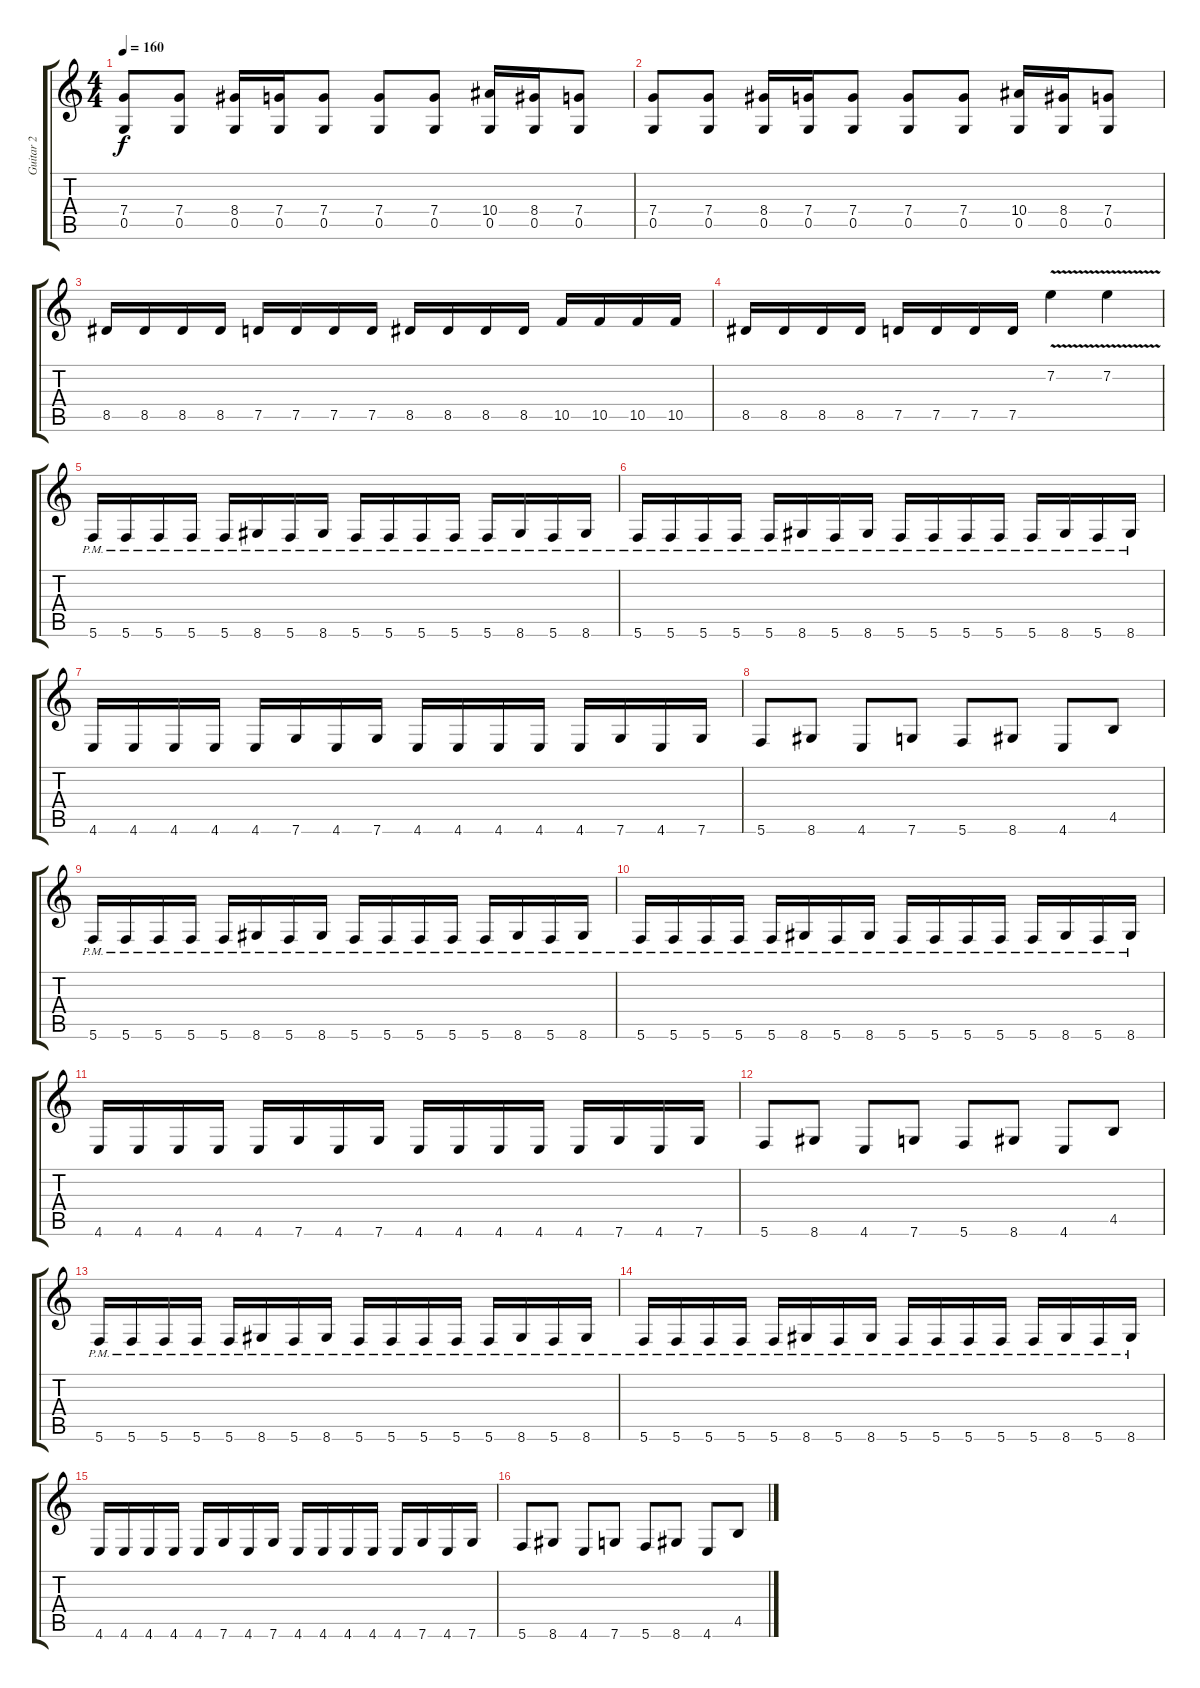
\track ("Guitar 2" "Guitar 2") {instrument overdrivenguitar}
\staff {score tabs}
\tuning (D4 A3 F3 C3 G2 C2) {hide}
\ts (4 4)
\tempo 160
\clef g2
\ks c
(7.4 0.5).8{dy f} (7.4 0.5).8 (8.4 0.5).16 (7.4 0.5).16 (7.4 0.5).8 (7.4 0.5).8 (7.4 0.5).8 (10.4 0.5).16 (8.4 0.5).16 (7.4 0.5).8 |
(7.4 0.5).8 (7.4 0.5).8 (8.4 0.5).16 (7.4 0.5).16 (7.4 0.5).8 (7.4 0.5).8 (7.4 0.5).8 (10.4 0.5).16 (8.4 0.5).16 (7.4 0.5).8 |
8.5.16 8.5.16 8.5.16 8.5.16 7.5.16 7.5.16 7.5.16 7.5.16 8.5.16 8.5.16 8.5.16 8.5.16 10.5.16 10.5.16 10.5.16 10.5.16 |
8.5.16 8.5.16 8.5.16 8.5.16 7.5.16 7.5.16 7.5.16 7.5.16 7.2{v}.4 7.2{v}.4 |
5.6{pm}.16 5.6{pm}.16 5.6{pm}.16 5.6{pm}.16 5.6{pm}.16 8.6{pm}.16 5.6{pm}.16 8.6{pm}.16 5.6{pm}.16 5.6{pm}.16 5.6{pm}.16 5.6{pm}.16 5.6{pm}.16 8.6{pm}.16 5.6{pm}.16 8.6{pm}.16 |
5.6{pm}.16 5.6{pm}.16 5.6{pm}.16 5.6{pm}.16 5.6{pm}.16 8.6{pm}.16 5.6{pm}.16 8.6{pm}.16 5.6{pm}.16 5.6{pm}.16 5.6{pm}.16 5.6{pm}.16 5.6{pm}.16 8.6{pm}.16 5.6{pm}.16 8.6{pm}.16 |
4.6.16 4.6.16 4.6.16 4.6.16 4.6.16 7.6.16 4.6.16 7.6.16 4.6.16 4.6.16 4.6.16 4.6.16 4.6.16 7.6.16 4.6.16 7.6.16 |
5.6.8 8.6.8 4.6.8 7.6.8 5.6.8 8.6.8 4.6.8 4.5.8 |
5.6{pm}.16 5.6{pm}.16 5.6{pm}.16 5.6{pm}.16 5.6{pm}.16 8.6{pm}.16 5.6{pm}.16 8.6{pm}.16 5.6{pm}.16 5.6{pm}.16 5.6{pm}.16 5.6{pm}.16 5.6{pm}.16 8.6{pm}.16 5.6{pm}.16 8.6{pm}.16 |
5.6{pm}.16 5.6{pm}.16 5.6{pm}.16 5.6{pm}.16 5.6{pm}.16 8.6{pm}.16 5.6{pm}.16 8.6{pm}.16 5.6{pm}.16 5.6{pm}.16 5.6{pm}.16 5.6{pm}.16 5.6{pm}.16 8.6{pm}.16 5.6{pm}.16 8.6{pm}.16 |
4.6.16 4.6.16 4.6.16 4.6.16 4.6.16 7.6.16 4.6.16 7.6.16 4.6.16 4.6.16 4.6.16 4.6.16 4.6.16 7.6.16 4.6.16 7.6.16 |
5.6.8 8.6.8 4.6.8 7.6.8 5.6.8 8.6.8 4.6.8 4.5.8 |
5.6{pm}.16 5.6{pm}.16 5.6{pm}.16 5.6{pm}.16 5.6{pm}.16 8.6{pm}.16 5.6{pm}.16 8.6{pm}.16 5.6{pm}.16 5.6{pm}.16 5.6{pm}.16 5.6{pm}.16 5.6{pm}.16 8.6{pm}.16 5.6{pm}.16 8.6{pm}.16 |
5.6{pm}.16 5.6{pm}.16 5.6{pm}.16 5.6{pm}.16 5.6{pm}.16 8.6{pm}.16 5.6{pm}.16 8.6{pm}.16 5.6{pm}.16 5.6{pm}.16 5.6{pm}.16 5.6{pm}.16 5.6{pm}.16 8.6{pm}.16 5.6{pm}.16 8.6{pm}.16 |
4.6.16 4.6.16 4.6.16 4.6.16 4.6.16 7.6.16 4.6.16 7.6.16 4.6.16 4.6.16 4.6.16 4.6.16 4.6.16 7.6.16 4.6.16 7.6.16 |
5.6.8 8.6.8 4.6.8 7.6.8 5.6.8 8.6.8 4.6.8 4.5.8
